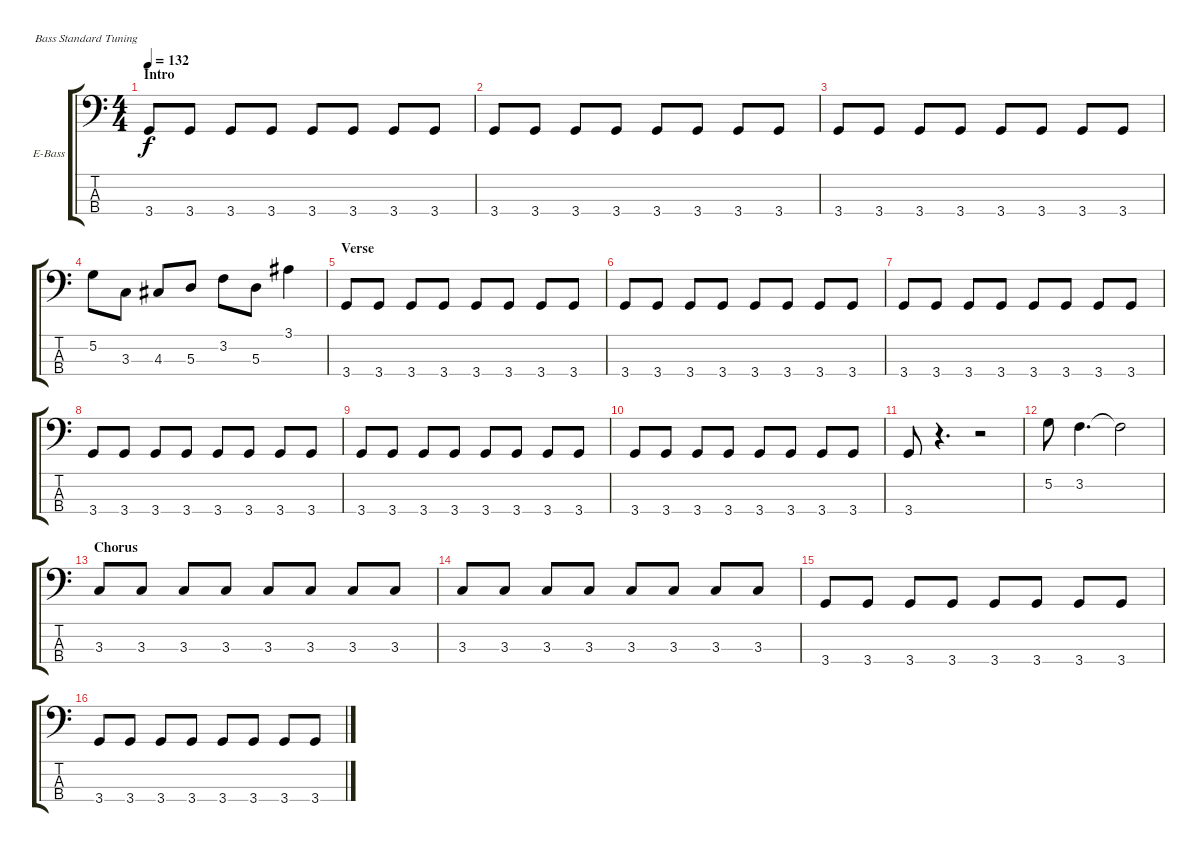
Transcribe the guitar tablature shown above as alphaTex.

\bracketExtendMode groupsimilarinstruments
\firstSystemTrackNameOrientation horizontal
\otherSystemsTrackNameOrientation horizontal
\track ("Bass" "E-Bass") {instrument electricbassfinger}
\staff {score tabs}
\tuning (G2 D2 A1 E1)
\ts (4 4)
\section ("" "Intro")
\tempo 132
\clef f4
\ks c
3.4.8{dy f instrument electricbassfinger} 3.4.8 3.4.8 3.4.8 3.4.8 3.4.8 3.4.8 3.4.8 |
3.4.8 3.4.8 3.4.8 3.4.8 3.4.8 3.4.8 3.4.8 3.4.8 |
3.4.8 3.4.8 3.4.8 3.4.8 3.4.8 3.4.8 3.4.8 3.4.8 |
5.2.8 3.3.8 4.3.8 5.3.8 3.2.8 5.3.8 3.1.4 |
\section ("" "Verse")
3.4.8 3.4.8 3.4.8 3.4.8 3.4.8 3.4.8 3.4.8 3.4.8 |
3.4.8 3.4.8 3.4.8 3.4.8 3.4.8 3.4.8 3.4.8 3.4.8 |
3.4.8 3.4.8 3.4.8 3.4.8 3.4.8 3.4.8 3.4.8 3.4.8 |
3.4.8 3.4.8 3.4.8 3.4.8 3.4.8 3.4.8 3.4.8 3.4.8 |
3.4.8 3.4.8 3.4.8 3.4.8 3.4.8 3.4.8 3.4.8 3.4.8 |
3.4.8 3.4.8 3.4.8 3.4.8 3.4.8 3.4.8 3.4.8 3.4.8 |
3.4.8 r.4{d} r.2 |
5.2.8 3.2.4{d} 3.2{t}.2 |
\section ("" "Chorus")
3.3.8 3.3.8 3.3.8 3.3.8 3.3.8 3.3.8 3.3.8 3.3.8 |
3.3.8 3.3.8 3.3.8 3.3.8 3.3.8 3.3.8 3.3.8 3.3.8 |
3.4.8 3.4.8 3.4.8 3.4.8 3.4.8 3.4.8 3.4.8 3.4.8 |
3.4.8 3.4.8 3.4.8 3.4.8 3.4.8 3.4.8 3.4.8 3.4.8
